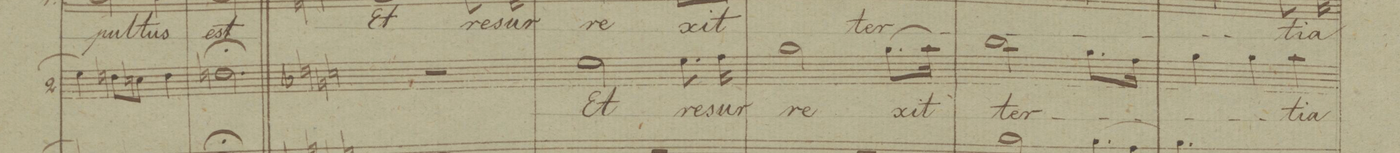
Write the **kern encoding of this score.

**kern	**text	**text	**dynam
*I"2.	*	*	*
*clefC3	*	*	*
*k[b-e-a-d-]	*	*	*
*M3/4	*	*	*
4f\]	.	-pul-	.
8en\L	.	.	.
8dn\J	.	.	.
4e\	.	-tus	.
=77	=77	=77	=77
2.en;\	.	est	.
=78||	=78||	=78||	=78||
*k[b-]	*	*	*
2.r	.	.	.
=79	=79	=79	=79
2f\	Et	.	.
8.f\	re-	.	.
16g\	-sur-	.	.
=80	=80	=80	=80
2a\	-re-	.	.
(8.a\L	-xit	.	.
16b-\Jk)	.	.	.
=81	=81	=81	=81
2cc\	ter-	.	.
8.a\L	.	.	.
16g\Jk	.	.	.
=82	=82	=82	=82
4a\	.	.	.
4a\	.	.	.
4b-\	-tia	.	.
=83	=83	=83	=83
*-	*-	*-	*-
